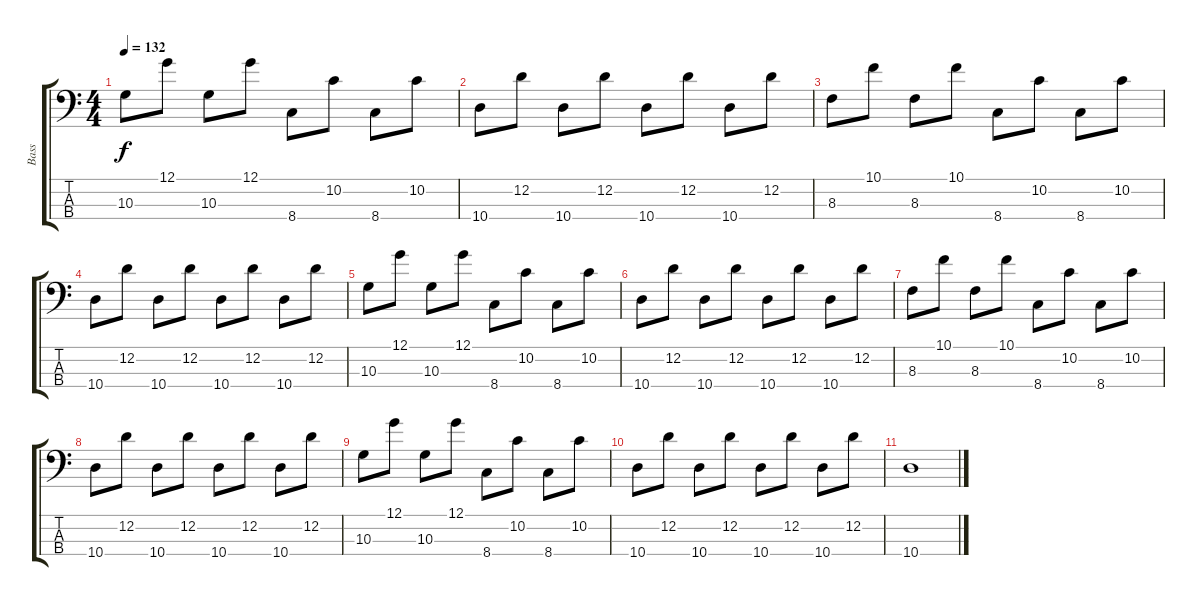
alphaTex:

\track ("Bass" "Bass") {instrument electricbasspick}
\staff {score tabs}
\tuning (G2 D2 A1 E1) {hide}
\ts (4 4)
\tempo 132
\clef f4
\ks c
10.3.8{dy f} 12.1.8 10.3.8 12.1.8 8.4.8 10.2.8 8.4.8 10.2.8 |
10.4.8 12.2.8 10.4.8 12.2.8 10.4.8 12.2.8 10.4.8 12.2.8 |
8.3.8 10.1.8 8.3.8 10.1.8 8.4.8 10.2.8 8.4.8 10.2.8 |
10.4.8 12.2.8 10.4.8 12.2.8 10.4.8 12.2.8 10.4.8 12.2.8 |
10.3.8 12.1.8 10.3.8 12.1.8 8.4.8 10.2.8 8.4.8 10.2.8 |
10.4.8 12.2.8 10.4.8 12.2.8 10.4.8 12.2.8 10.4.8 12.2.8 |
8.3.8 10.1.8 8.3.8 10.1.8 8.4.8 10.2.8 8.4.8 10.2.8 |
10.4.8 12.2.8 10.4.8 12.2.8 10.4.8 12.2.8 10.4.8 12.2.8 |
10.3.8 12.1.8 10.3.8 12.1.8 8.4.8 10.2.8 8.4.8 10.2.8 |
10.4.8 12.2.8 10.4.8 12.2.8 10.4.8 12.2.8 10.4.8 12.2.8 |
10.4.1
